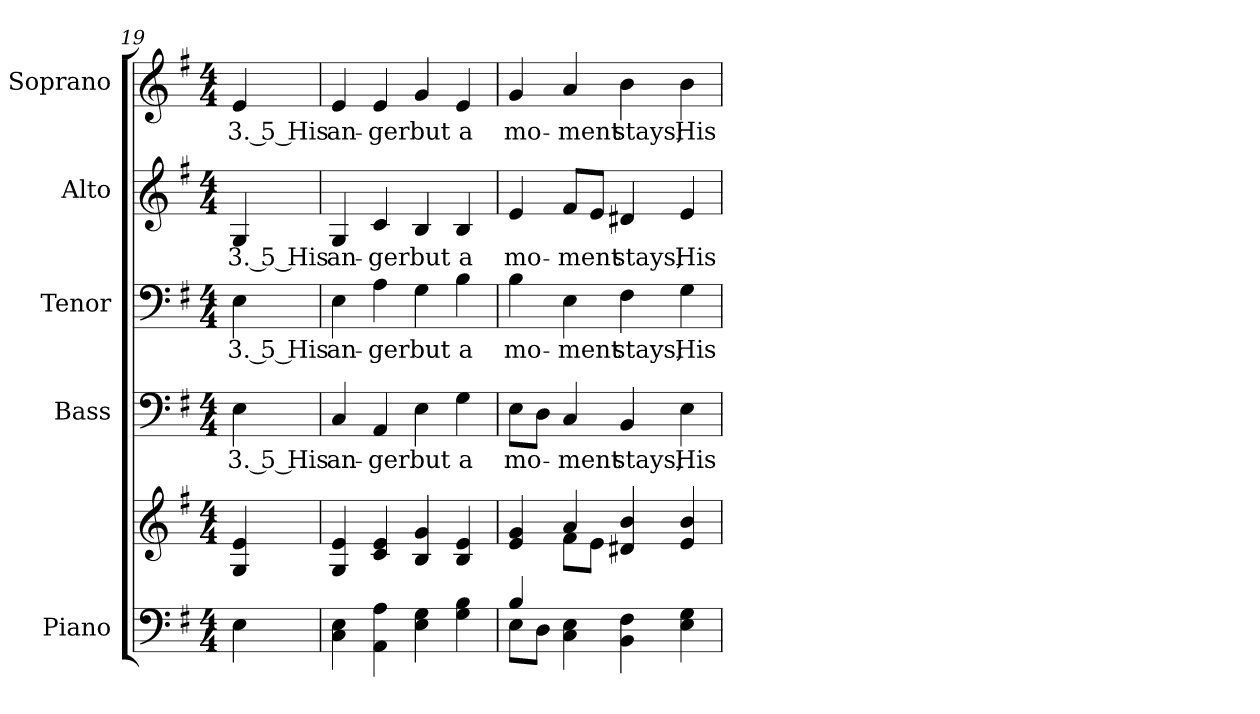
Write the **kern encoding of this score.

**kern	**kern	**kern	**text	**kern	**text	**kern	**text	**kern	**text
*part5	*part5	*part4	*part4	*part3	*part3	*part2	*part2	*part1	*part1
*staff6	*staff5	*staff4	*staff4	*staff3	*staff3	*staff2	*staff2	*staff1	*staff1
*I"Piano	*	*I"Bass	*	*I"Tenor	*	*I"Alto	*	*I"Soprano	*
*I'Pno.	*	*I'B.	*	*I'T.	*	*I'A.	*	*I'S.	*
*clefF4	*clefG2	*clefF4	*	*clefF4	*	*clefG2	*	*clefG2	*
*k[f#]	*k[f#]	*k[f#]	*	*k[f#]	*	*k[f#]	*	*k[f#]	*
*G:	*G:	*G:	*	*G:	*	*G:	*	*G:	*
*M4/4	*M4/4	*M4/4	*	*M4/4	*	*M4/4	*	*M4/4	*
=19	=19	=19	=19	=19	=19	=19	=19	=19	=19
!	!	!	!LO:LY:b:color=#000000	!	!	!	!	!	!
!	!	!	!	!	!LO:LY:b:color=#000000	!	!	!	!
!	!	!	!	!	!	!	!LO:LY:b:color=#000000	!	!
!	!	!	!	!	!	!	!	!	!LO:LY:b:color=#000000
4Ei\	4Gi/ 4ei	4Ei\	3. 5 His	4Ei\	3. 5 His	4Gi/	3. 5 His	4ei/	3. 5 His
=20	=20	=20	=20	=20	=20	=20	=20	=20	=20
!	!	!	!LO:LY:b:color=#000000	!	!	!	!	!	!
!	!	!	!	!	!LO:LY:b:color=#000000	!	!	!	!
!	!	!	!	!	!	!	!LO:LY:b:color=#000000	!	!
!	!	!	!	!	!	!	!	!	!LO:LY:b:color=#000000
4Ci\ 4Ei	4Gi/ 4ei	4Ci/	an-	4Ei\	an-	4Gi/	an-	4ei/	an-
!	!	!	!LO:LY:b:color=#000000	!	!	!	!	!	!
!	!	!	!	!	!LO:LY:b:color=#000000	!	!	!	!
!	!	!	!	!	!	!	!LO:LY:b:color=#000000	!	!
!	!	!	!	!	!	!	!	!	!LO:LY:b:color=#000000
4AAi\ 4Ai	4ci/ 4ei	4AAi/	-ger	4Ai\	-ger	4ci/	-ger	4ei/	-ger
!	!	!	!LO:LY:b:color=#000000	!	!	!	!	!	!
!	!	!	!	!	!LO:LY:b:color=#000000	!	!	!	!
!	!	!	!	!	!	!	!LO:LY:b:color=#000000	!	!
!	!	!	!	!	!	!	!	!	!LO:LY:b:color=#000000
4Ei\ 4Gi	4Bi/ 4gi	4Ei\	but	4Gi\	but	4Bi/	but	4gi/	but
!	!	!	!LO:LY:b:color=#000000	!	!	!	!	!	!
!	!	!	!	!	!LO:LY:b:color=#000000	!	!	!	!
!	!	!	!	!	!	!	!LO:LY:b:color=#000000	!	!
!	!	!	!	!	!	!	!	!	!LO:LY:b:color=#000000
4Gi\ 4Bi	4Bi/ 4ei	4Gi\	a	4Bi\	a	4Bi/	a	4ei/	a
!!LO:PB:g=z
=21	=21	=21	=21	=21	=21	=21	=21	=21	=21
*^	*^	*	*	*	*	*	*	*	*
!	!	!	!	!	!LO:LY:b:color=#000000	!	!	!	!	!	!
!	!	!	!	!	!	!	!LO:LY:b:color=#000000	!	!	!	!
!	!	!	!	!	!	!	!	!	!LO:LY:b:color=#000000	!	!
!	!	!	!	!	!	!	!	!	!	!	!LO:LY:b:color=#000000
4Bi/	8Ei\L	4ei/ 4gi	4ryy	8Ei\L	mo-	4Bi\	mo-	4ei/	mo-	4gi/	mo-
.	8Di\J	.	.	8Di\J	.	.	.	.	.	.	.
!	!	!	!	!	!LO:LY:b:color=#000000	!	!	!	!	!	!
!	!	!	!	!	!	!	!LO:LY:b:color=#000000	!	!	!	!
!	!	!	!	!	!	!	!	!	!LO:LY:b:color=#000000	!	!
!	!	!	!	!	!	!	!	!	!	!	!LO:LY:b:color=#000000
4Ci\ 4Ei	4ryy	4ai/	8f#i\L	4Ci/	-ment	4Ei\	-ment	8f#i/L	-ment	4ai/	-ment
.	.	.	8ei\J	.	.	.	.	8ei/J	.	.	.
!	!	!	!	!	!LO:LY:b:color=#000000	!	!	!	!	!	!
!	!	!	!	!	!	!	!LO:LY:b:color=#000000	!	!	!	!
!	!	!	!	!	!	!	!	!	!LO:LY:b:color=#000000	!	!
!	!	!	!	!	!	!	!	!	!	!	!LO:LY:b:color=#000000
4BBi\ 4F#i	2ryy	4d#Xi/ 4bi	2ryy	4BBi/	stays;	4F#i\	stays;	4d#Xi/	stays;	4bi\	stays;
!	!	!	!	!	!LO:LY:b:color=#000000	!	!	!	!	!	!
!	!	!	!	!	!	!	!LO:LY:b:color=#000000	!	!	!	!
!	!	!	!	!	!	!	!	!	!LO:LY:b:color=#000000	!	!
!	!	!	!	!	!	!	!	!	!	!	!LO:LY:b:color=#000000
4Ei\ 4Gi	.	4ei/ 4bi	.	4Ei\	His	4Gi\	His	4ei/	His	4bi\	His
*v	*v	*	*	*	*	*	*	*	*	*	*
*	*v	*v	*	*	*	*	*	*	*	*
=	=	=	=	=	=	=	=	=	=
*-	*-	*-	*-	*-	*-	*-	*-	*-	*-
